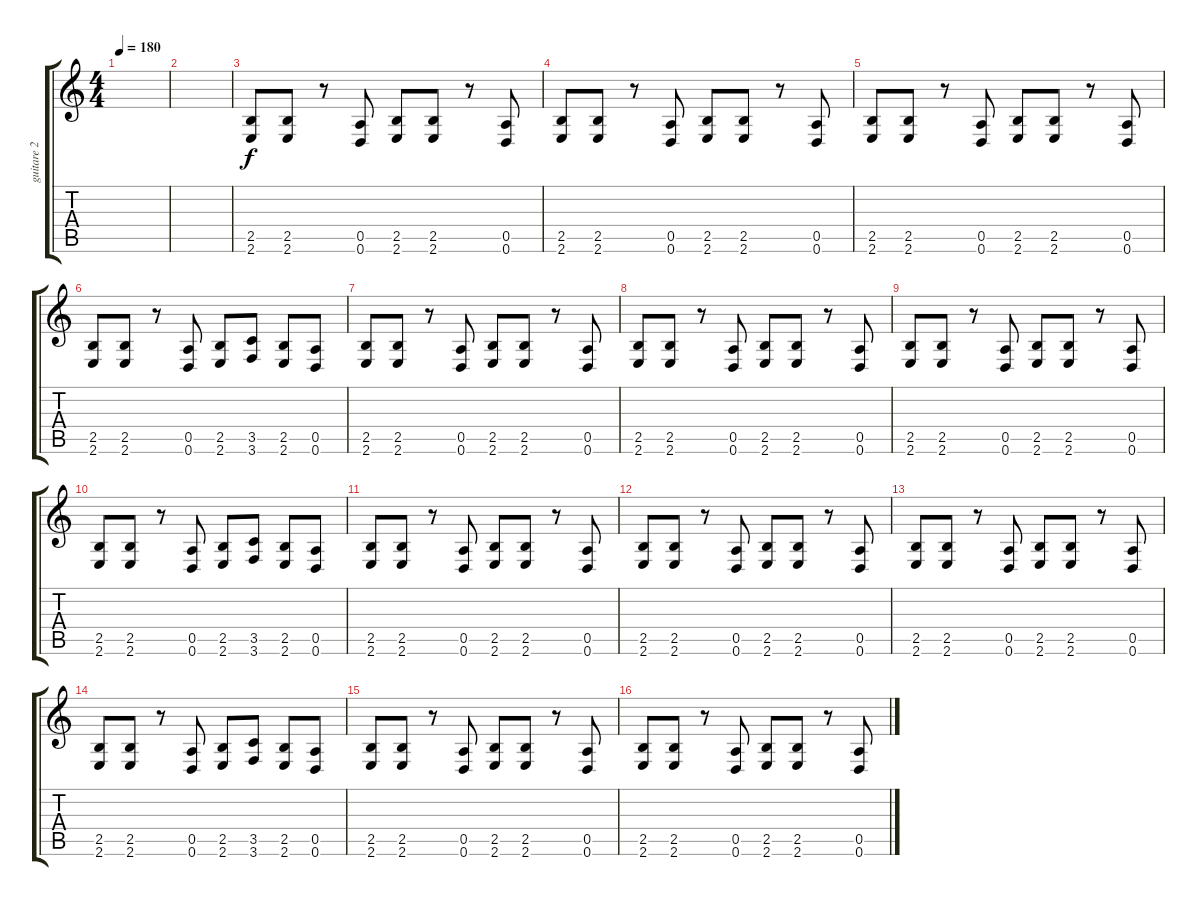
\track ("guitare 2" "guitare 2") {instrument distortionguitar}
\staff {score tabs}
\tuning (E4 B3 G3 D3 A2 D2) {hide}
\ts (4 4)
\tempo 180
\clef g2
\ks c
|
|
(2.5 2.6).8 (2.5 2.6).8 r.8 (0.5 0.6).8 (2.5 2.6).8 (2.5 2.6).8 r.8 (0.5 0.6).8 |
(2.5 2.6).8 (2.5 2.6).8 r.8 (0.5 0.6).8 (2.5 2.6).8 (2.5 2.6).8 r.8 (0.5 0.6).8 |
(2.5 2.6).8 (2.5 2.6).8 r.8 (0.5 0.6).8 (2.5 2.6).8 (2.5 2.6).8 r.8 (0.5 0.6).8 |
(2.5 2.6).8 (2.5 2.6).8 r.8 (0.5 0.6).8 (2.5 2.6).8 (3.5 3.6).8 (2.5 2.6).8 (0.5 0.6).8 |
(2.5 2.6).8 (2.5 2.6).8 r.8 (0.5 0.6).8 (2.5 2.6).8 (2.5 2.6).8 r.8 (0.5 0.6).8 |
(2.5 2.6).8 (2.5 2.6).8 r.8 (0.5 0.6).8 (2.5 2.6).8 (2.5 2.6).8 r.8 (0.5 0.6).8 |
(2.5 2.6).8 (2.5 2.6).8 r.8 (0.5 0.6).8 (2.5 2.6).8 (2.5 2.6).8 r.8 (0.5 0.6).8 |
(2.5 2.6).8 (2.5 2.6).8 r.8 (0.5 0.6).8 (2.5 2.6).8 (3.5 3.6).8 (2.5 2.6).8 (0.5 0.6).8 |
(2.5 2.6).8 (2.5 2.6).8 r.8 (0.5 0.6).8 (2.5 2.6).8 (2.5 2.6).8 r.8 (0.5 0.6).8 |
(2.5 2.6).8 (2.5 2.6).8 r.8 (0.5 0.6).8 (2.5 2.6).8 (2.5 2.6).8 r.8 (0.5 0.6).8 |
(2.5 2.6).8 (2.5 2.6).8 r.8 (0.5 0.6).8 (2.5 2.6).8 (2.5 2.6).8 r.8 (0.5 0.6).8 |
(2.5 2.6).8 (2.5 2.6).8 r.8 (0.5 0.6).8 (2.5 2.6).8 (3.5 3.6).8 (2.5 2.6).8 (0.5 0.6).8 |
(2.5 2.6).8 (2.5 2.6).8 r.8 (0.5 0.6).8 (2.5 2.6).8 (2.5 2.6).8 r.8 (0.5 0.6).8 |
(2.5 2.6).8 (2.5 2.6).8 r.8 (0.5 0.6).8 (2.5 2.6).8 (2.5 2.6).8 r.8 (0.5 0.6).8
